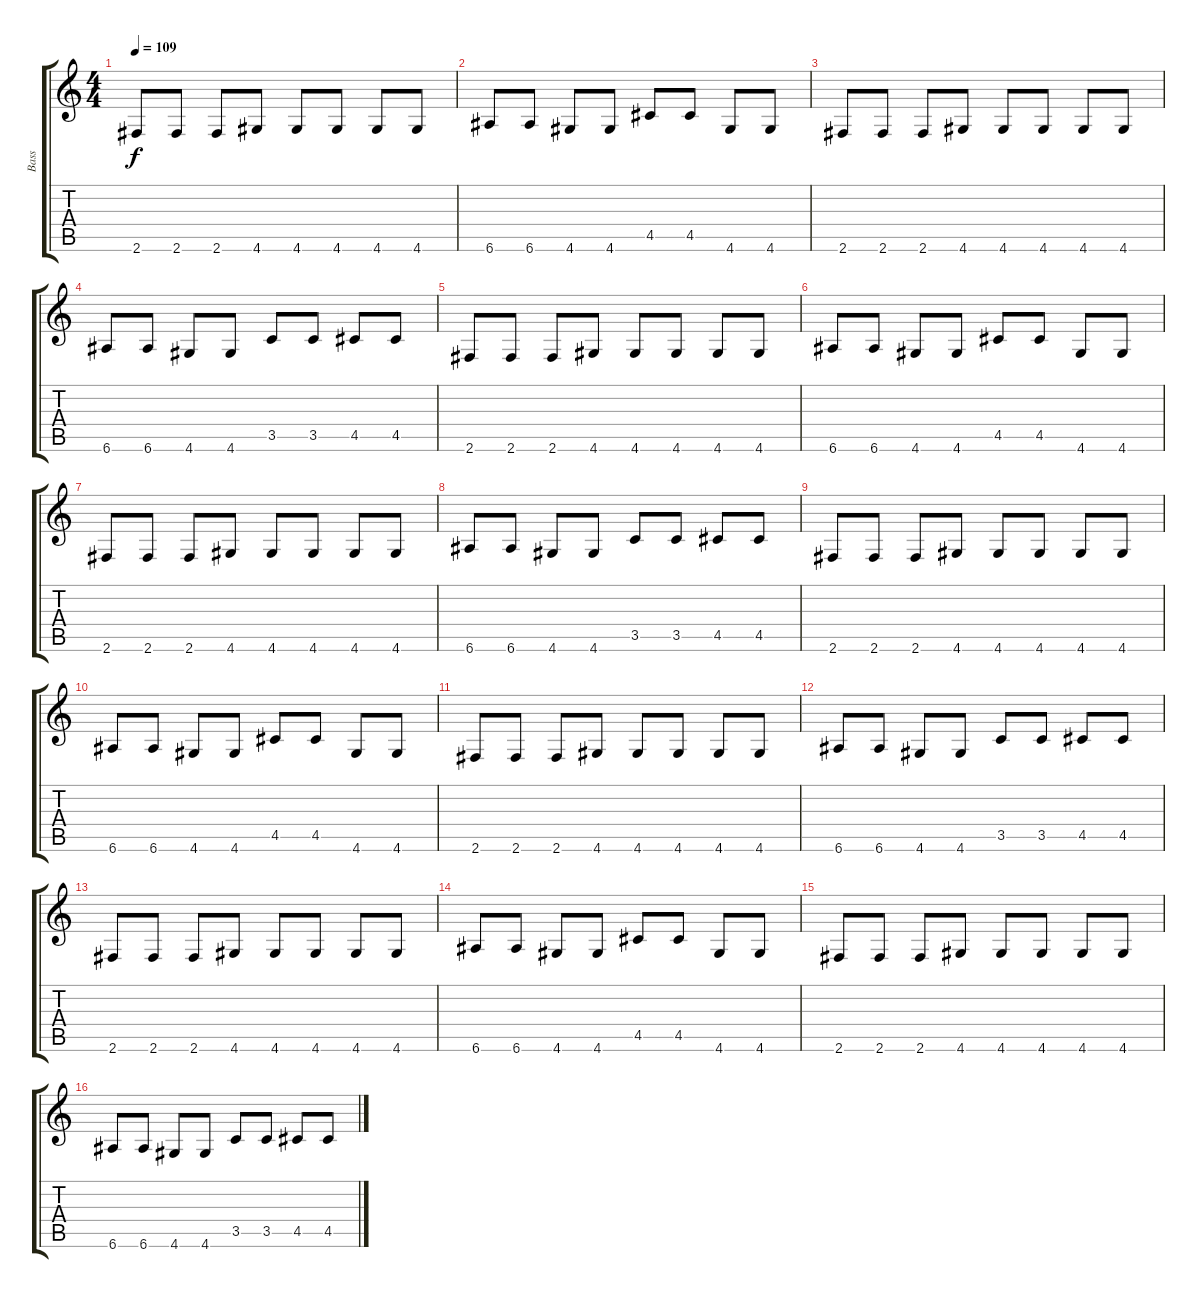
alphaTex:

\track ("Bass" "Bass") {instrument electricbasspick}
\staff {score tabs}
\tuning (E4 B3 G3 D3 A2 E2) {hide}
\ts (4 4)
\tempo 109
\clef g2
\ks c
2.6.8{dy f} 2.6.8 2.6.8 4.6.8 4.6.8 4.6.8 4.6.8 4.6.8 |
6.6.8 6.6.8 4.6.8 4.6.8 4.5.8 4.5.8 4.6.8 4.6.8 |
2.6.8 2.6.8 2.6.8 4.6.8 4.6.8 4.6.8 4.6.8 4.6.8 |
6.6.8 6.6.8 4.6.8 4.6.8 3.5.8 3.5.8 4.5.8 4.5.8 |
2.6.8 2.6.8 2.6.8 4.6.8 4.6.8 4.6.8 4.6.8 4.6.8 |
6.6.8 6.6.8 4.6.8 4.6.8 4.5.8 4.5.8 4.6.8 4.6.8 |
2.6.8 2.6.8 2.6.8 4.6.8 4.6.8 4.6.8 4.6.8 4.6.8 |
6.6.8 6.6.8 4.6.8 4.6.8 3.5.8 3.5.8 4.5.8 4.5.8 |
2.6.8 2.6.8 2.6.8 4.6.8 4.6.8 4.6.8 4.6.8 4.6.8 |
6.6.8 6.6.8 4.6.8 4.6.8 4.5.8 4.5.8 4.6.8 4.6.8 |
2.6.8 2.6.8 2.6.8 4.6.8 4.6.8 4.6.8 4.6.8 4.6.8 |
6.6.8 6.6.8 4.6.8 4.6.8 3.5.8 3.5.8 4.5.8 4.5.8 |
2.6.8 2.6.8 2.6.8 4.6.8 4.6.8 4.6.8 4.6.8 4.6.8 |
6.6.8 6.6.8 4.6.8 4.6.8 4.5.8 4.5.8 4.6.8 4.6.8 |
2.6.8 2.6.8 2.6.8 4.6.8 4.6.8 4.6.8 4.6.8 4.6.8 |
6.6.8 6.6.8 4.6.8 4.6.8 3.5.8 3.5.8 4.5.8 4.5.8
